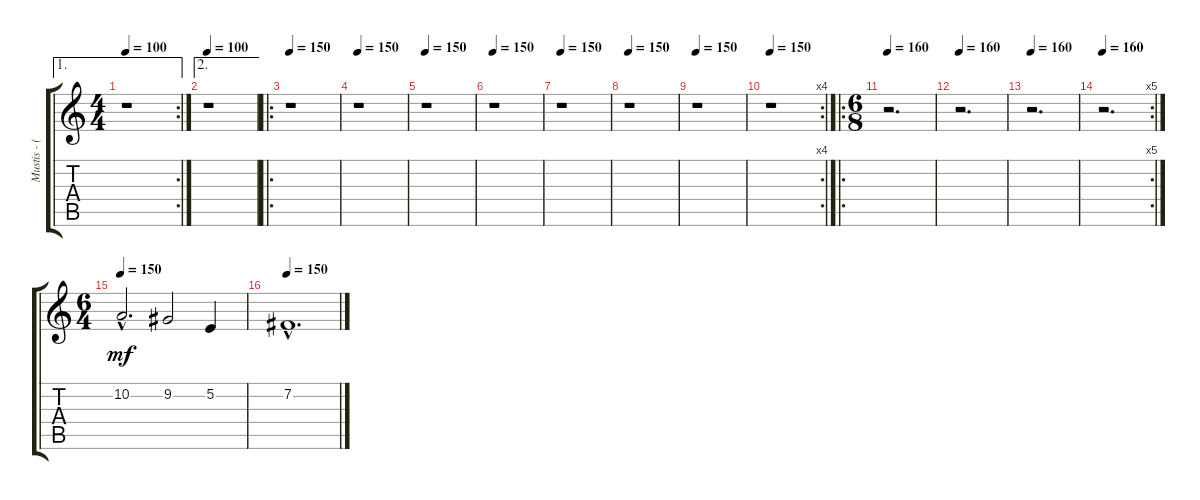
\track ("Mustis - (Choirs and Synth)" "Mustis - (") {instrument choiraahs}
\staff {score tabs}
\tuning (E4 B3 G3 D3 A2 E2) {hide}
\ae 1
\rc 2
\ts (4 4)
\tempo 100
\clef g2
\ks c
r.1{dy f} |
\ae 2
\tempo 100
r.1 |
\ro
\tempo 150
r.1 |
\tempo 150
r.1 |
\tempo 150
r.1 |
\tempo 150
r.1 |
\tempo 150
r.1 |
\tempo 150
r.1 |
\tempo 150
r.1 |
\rc 4
\tempo 150
r.1 |
\ro
\ts (6 8)
\tempo 140
\tempo 160
r.2{d} |
\tempo 160
r.2{d} |
\tempo 160
r.2{d} |
\rc 5
\tempo 160
r.2{d} |
\ts (6 4)
\tempo 150
10.2{hac}.2{d dy mf volume 14} 9.2.2 5.2.4 |
\tempo 150
7.2{hac}.1{d}
